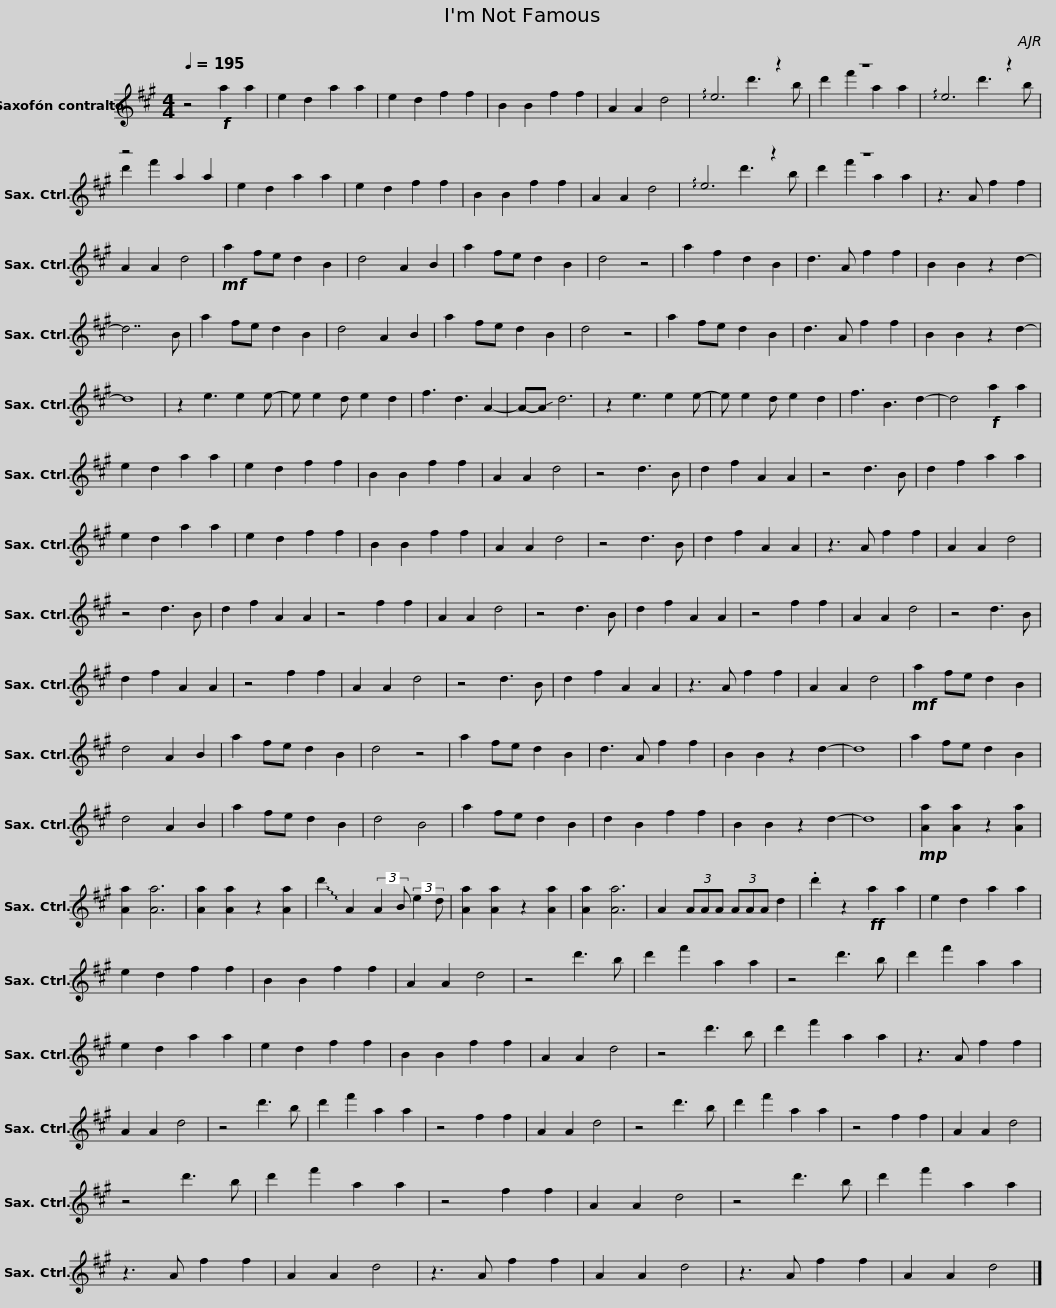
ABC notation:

X:1
%%score ( 1 2 )
L:1/8
Q:1/4=195
M:4/4
I:linebreak $
K:none
V:1 treble transpose=-9
V:2 treble transpose="-9 "
V:1
[K:A] z4!f! a2 a2 | e2 d2 a2 a2 | e2 d2 f2 f2 | B2 B2 f2 f2 | A2 A2 d4 | %5
 !arpeggio!e6 z2 | z8 | !arpeggio!e6 z2 |$ z4 a2 a2 | e2 d2 a2 a2 | %10
 e2 d2 f2 f2 | B2 B2 f2 f2 | A2 A2 d4 | !arpeggio!e6 z2 | z8 | %15
 z3 A f2 f2 | A2 A2 d4 |$!mf! a2 fe d2 B2 | d4 A2 B2 | a2 fe d2 B2 | %20
 d4 z4 | a2 f2 d2 B2 | d3 A f2 f2 | B2 B2 z2 d2- | d7 B | %25
 a2 fe d2 B2 | d4 A2 B2 |$ a2 fe d2 B2 | d4 z4 | a2 fe d2 B2 | %30
 d3 A f2 f2 | B2 B2 z2 d2- | d8 | z2 e3 e2 e- | e e2 d e2 d2 | %35
 f3 d3 A2- |$ A-!-(!A !-)!d6 | z2 e3 e2 e- | e e2 d e2 d2 | f3 B3 d2- | %40
 d4!f! a2 a2 | e2 d2 a2 a2 | e2 d2 f2 f2 | B2 B2 f2 f2 | A2 A2 d4 | %45
 z4 d3 B |$ d2 f2 A2 A2 | z4 d3 B | d2 f2 a2 a2 | e2 d2 a2 a2 | %50
 e2 d2 f2 f2 | B2 B2 f2 f2 | A2 A2 d4 | z4 d3 B | d2 f2 A2 A2 | %55
 z3 A f2 f2 |$ A2 A2 d4 | z4 d3 B | d2 f2 A2 A2 | z4 f2 f2 | %60
 A2 A2 d4 | z4 d3 B | d2 f2 A2 A2 | z4 f2 f2 | A2 A2 d4 | %65
 z4 d3 B | d2 f2 A2 A2 |$ z4 f2 f2 | A2 A2 d4 | z4 d3 B | %70
 d2 f2 A2 A2 | z3 A f2 f2 | A2 A2 d4 |!mf! a2 fe d2 B2 | d4 A2 B2 | %75
 a2 fe d2 B2 | d4 z4 |$ a2 fe d2 B2 | d3 A f2 f2 | B2 B2 z2 d2- | %80
 d8 | a2 fe d2 B2 | d4 A2 B2 | a2 fe d2 B2 | d4 B4 | %85
 a2 fe d2 B2 | d2 B2 f2 f2 |$ B2 B2 z2 d2- | d8 |!mp! [Aa]2 [Aa]2 z2 [Aa]2 | %90
 [Aa]2 [Aa]6 | [Aa]2 [Aa]2 z2 [Aa]2 | !~(!d'2 !~)!A2 (3:2:2A2 B (3:2:2e2 d | [Aa]2 [Aa]2 z2 [Aa]2 | [Aa]2 [Aa]6 | %95
 A2 (3AAA (3AAA d2 |$ .d'2 z2!ff! a2 a2 | e2 d2 a2 a2 | e2 d2 f2 f2 | B2 B2 f2 f2 | %100
 A2 A2 d4 | z4 d'3 b | d'2 f'2 a2 a2 | z4 d'3 b | d'2 f'2 a2 a2 |$ %105
 e2 d2 a2 a2 | e2 d2 f2 f2 | B2 B2 f2 f2 | A2 A2 d4 | z4 d'3 b | %110
 d'2 f'2 a2 a2 | z3 A f2 f2 | A2 A2 d4 | z4 d'3 b |$ d'2 f'2 a2 a2 | %115
 z4 f2 f2 | A2 A2 d4 | z4 d'3 b | d'2 f'2 a2 a2 | z4 f2 f2 | %120
 A2 A2 d4 | z4 d'3 b | d'2 f'2 a2 a2 | z4 f2 f2 |$ A2 A2 d4 | %125
 z4 d'3 b | d'2 f'2 a2 a2 | z3 A f2 f2 | A2 A2 d4 | z3 A f2 f2 | %130
 A2 A2 d4 | z3 A f2 f2 | A2 A2 d4 |] %133
V:2
[K:A] x8 | x8 | x8 | x8 | x8 | %5
 x4 d'3 b | d'2 f'2 a2 a2 | x4 d'3 b |$ d'2 f'2 x4 | x8 | %10
 x8 | x8 | x8 | x4 d'3 b | d'2 f'2 a2 a2 | %15
 x8 | x8 |$ x8 | x8 | x8 | %20
 x8 | x8 | x8 | x8 | x8 | %25
 x8 | x8 |$ x8 | x8 | x8 | %30
 x8 | x8 | x8 | x8 | x8 | %35
 x8 |$ x8 | x8 | x8 | x8 | %40
 x8 | x8 | x8 | x8 | x8 | %45
 x8 |$ x8 | x8 | x8 | x8 | %50
 x8 | x8 | x8 | x8 | x8 | %55
 x8 |$ x8 | x8 | x8 | x8 | %60
 x8 | x8 | x8 | x8 | x8 | %65
 x8 | x8 |$ x8 | x8 | x8 | %70
 x8 | x8 | x8 | x8 | x8 | %75
 x8 | x8 |$ x8 | x8 | x8 | %80
 x8 | x8 | x8 | x8 | x8 | %85
 x8 | x8 |$ x8 | x8 | x8 | %90
 x8 | x8 | x8 | x8 | x8 | %95
 x8 |$ x8 | x8 | x8 | x8 | %100
 x8 | x8 | x8 | x8 | x8 |$ %105
 x8 | x8 | x8 | x8 | x8 | %110
 x8 | x8 | x8 | x8 |$ x8 | %115
 x8 | x8 | x8 | x8 | x8 | %120
 x8 | x8 | x8 | x8 |$ x8 | %125
 x8 | x8 | x8 | x8 | x8 | %130
 x8 | x8 | x8 |] %133
